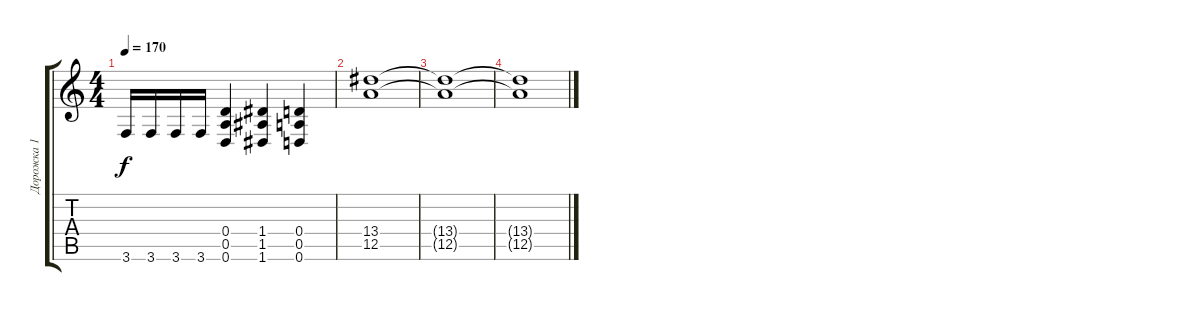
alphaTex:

\track ("Дорожка 1" "Дорожка 1") {instrument distortionguitar}
\staff {score tabs}
\tuning (E4 B3 G3 D3 A2 D2) {hide}
\ts (4 4)
\tempo 170
\clef g2
\ks c
3.6.16{dy f} 3.6.16 3.6.16 3.6.16 (0.4 0.5 0.6).4 (1.4 1.5 1.6).4 (0.4 0.5 0.6).4 |
(13.4 12.5).1 |
(13.4{t} 12.5{t}).1 |
(13.4{t} 12.5{t}).1
